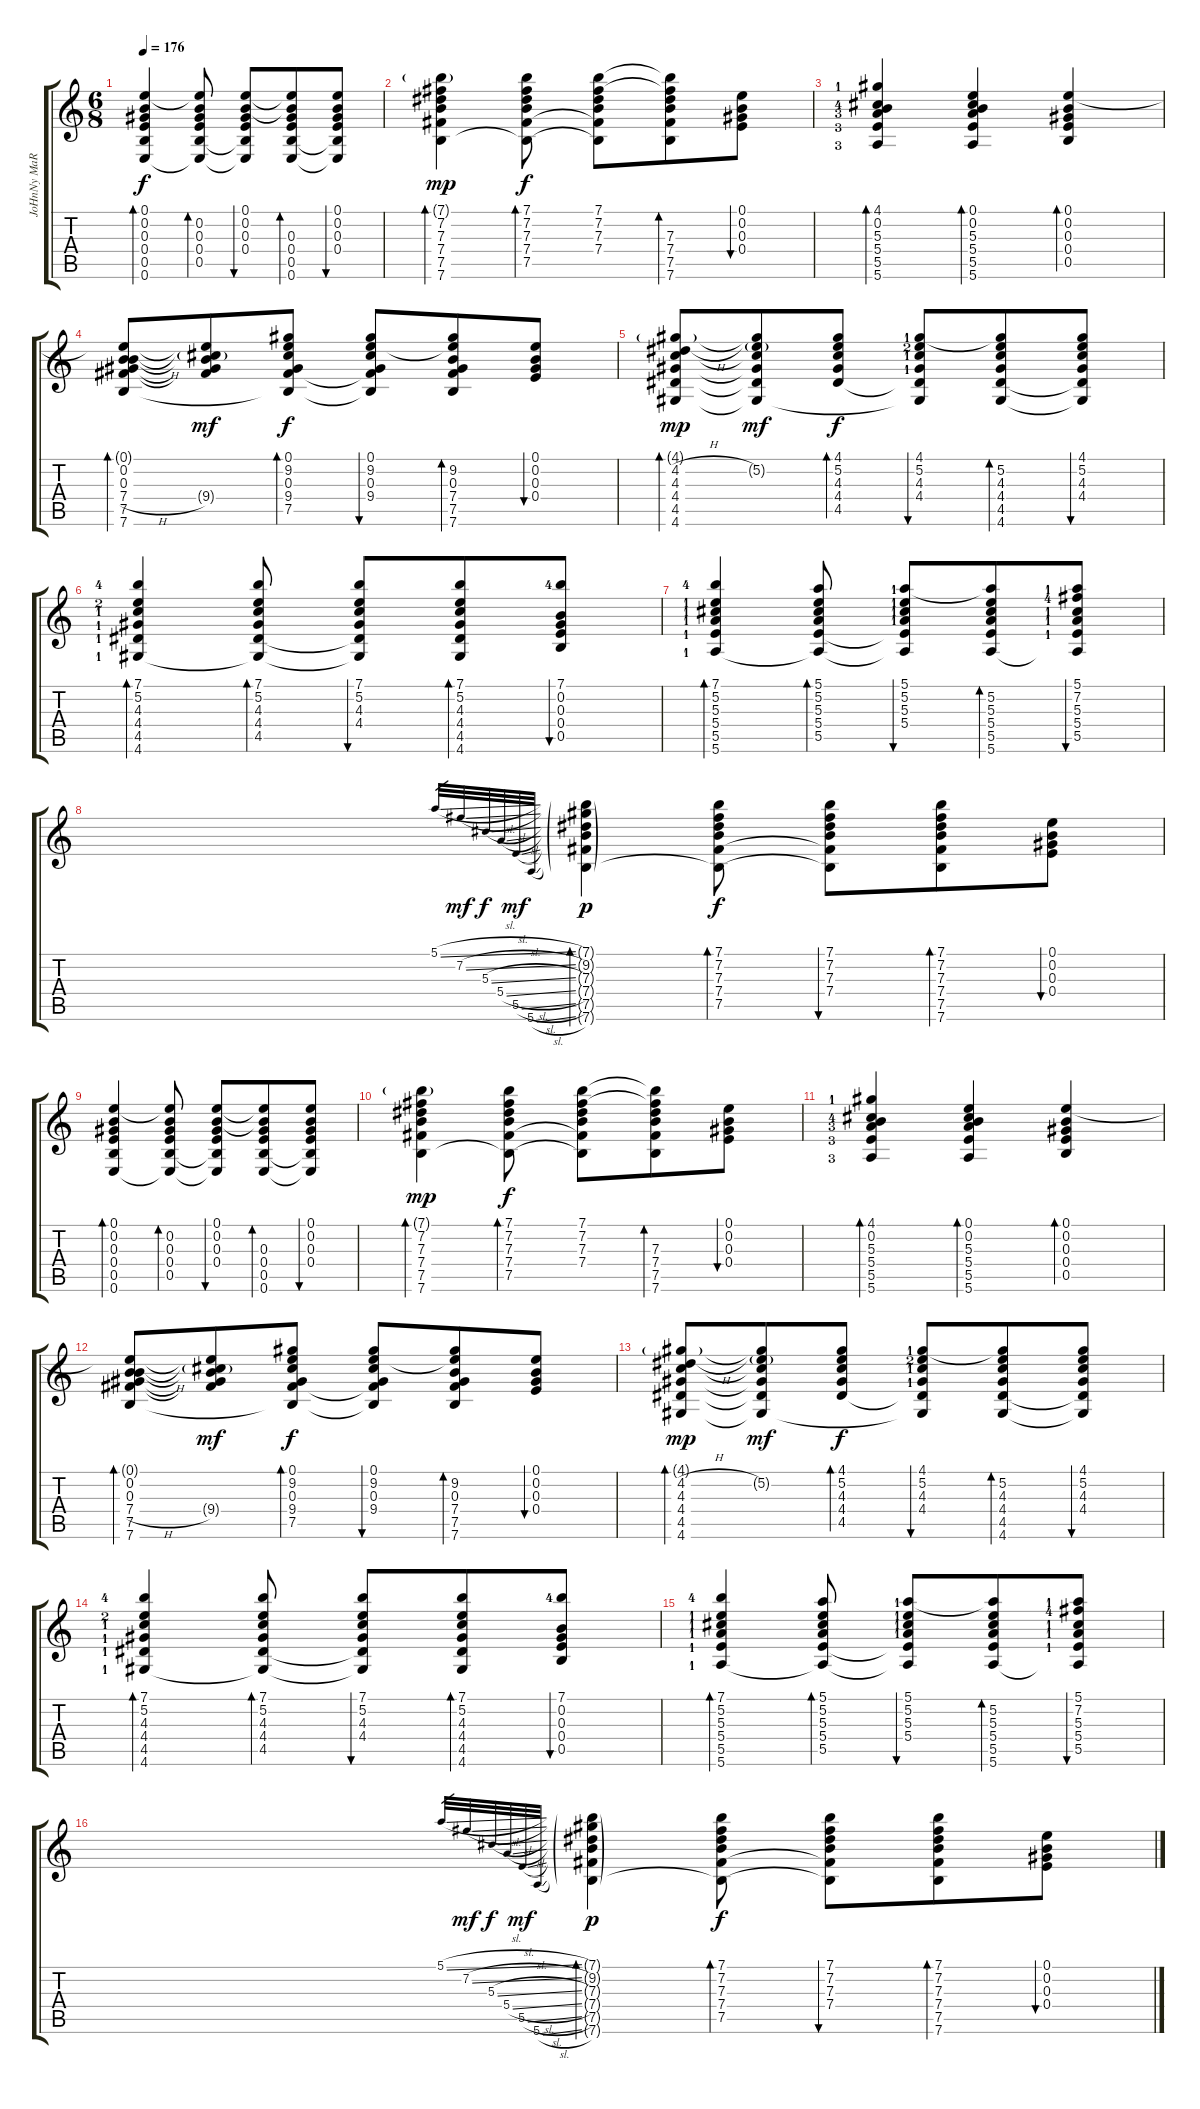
\track ("JoHnNy MaRr" "JoHnNy MaR") {instrument acousticguitarsteel}
\staff {score tabs}
\tuning (E4 B3 Ab3 E3 B2 E2) {hide}
\ts (6 8)
\tempo 176
\clef g2
\ks c
(0.1 0.2 0.3 0.4 0.5 0.6).4{bd 120 dy f volume 16 instrument acousticguitarsteel} (0.1{t} 0.2 0.3 0.4 0.5 0.6{t}).8{bd 60 volume 14} (0.1 0.2 0.3 0.4 0.5{t} 0.6{t}).8{bu 60} (0.1{t} 0.2{t} 0.3 0.4 0.5 0.6).8{bd 60} (0.1 0.2 0.3 0.4 0.5{t} 0.6{t}).8{bu 60} |
(7.1{g} 7.2 7.3 7.4 7.5 7.6).4{bd 60 dy mp volume 16} (7.1 7.2 7.3 7.4 7.5 7.6{t}).8{bd 60 dy f volume 15} (7.1 7.2 7.3 7.4 7.5{t} 7.6{t}).8 (7.1{t} 7.2{t} 7.3 7.4 7.5 7.6).8{bd 60} (0.1 0.2 0.3 0.4).8{bu 60 volume 14} |
(4.1{lf 2} 0.2 5.3{lf 5} 5.4{lf 4} 5.5{lf 4} 5.6{lf 4}).4{bd 120 volume 15} (0.1 0.2 5.3 5.4 5.5 5.6).4{bd 120 volume 14} (0.1 0.2 0.3 0.4 0.5).4{bd 120} |
(0.1{t} 0.2 0.3 7.4{h} 7.5 7.6).8{bd 120} (0.1{t} 0.2{t} 0.3{t} 9.4{g} 7.5{t}).8{dy mf} (0.1 9.2 0.3 9.4 7.5 7.6{t}).8{bd 60 dy f} (0.1 9.2 0.3 9.4 7.5{t} 7.6{t}).8{bu 60} (0.1{t} 9.2 0.3 7.4 7.5 7.6).8{bd 60} (0.1 0.2 0.3 0.4).8{bu 60} |
(4.1{g} 4.2{h} 4.3 4.4 4.5 4.6).8{bd 60 dy mp} (4.1{t} 5.2{g} 4.3{t} 4.4{t} 4.5{t} 4.6{t}).8{dy mf} (4.1 5.2 4.3 4.4 4.5).8{bd 60 dy f} (4.1{lf 2} 5.2{lf 3} 4.3{lf 2} 4.4{lf 2} 4.5{t} 4.6{t}).8{bu 60} (4.1{t} 5.2 4.3 4.4 4.5 4.6).8{bd 60} (4.1 5.2 4.3 4.4 4.5{t} 4.6{t}).8{bu 60} |
(7.1{lf 5} 5.2{lf 3} 4.3{lf 2} 4.4{lf 2} 4.5{lf 2} 4.6{lf 2}).4{bd 60 volume 15} (7.1 5.2 4.3 4.4 4.5 4.6{t}).8{bd 60 volume 14} (7.1 5.2 4.3 4.4 4.5{t} 4.6{t}).8{bu 60} (7.1 5.2 4.3 4.4 4.5 4.6).8{bd 60} (7.1{lf 5} 0.2 0.3 0.4 0.5).8{bu 60} |
(7.1{lf 5} 5.2{lf 2} 5.3{lf 2} 5.4{lf 2} 5.5{lf 2} 5.6{lf 2}).4{bd 60 volume 15} (5.1 5.2 5.3 5.4 5.5 5.6{t}).8{bd 60 volume 14} (5.1{lf 2} 5.2{lf 2} 5.3{lf 2} 5.4{lf 2} 5.5{t} 5.6{t}).8{bu 60} (5.1{t} 5.2 5.3 5.4 5.5 5.6).8{bd 60} (5.1{lf 2} 7.2{lf 5} 5.3{lf 2} 5.4{lf 2} 5.5{lf 2} 5.6{t}).8{bu 60} |
5.1{sl}.32{gr} 7.2{sl}.32{gr dy mf} 5.3{sl}.32{gr dy f} 5.4{sl}.32{gr} 5.5{sl}.32{gr dy mf} 5.6{sl}.32{gr} (7.1{g} 9.2{g} 7.3{g} 7.4{g} 7.5{g} 7.6{g}).4{bd 60 dy p volume 16} (7.1 7.2 7.3 7.4 7.5 7.6{t}).8{bd 60 dy f volume 14} (7.1 7.2 7.3 7.4 7.5{t} 7.6{t}).8{bu 60} (7.1 7.2 7.3 7.4 7.5 7.6).8{bd 60} (0.1 0.2 0.3 0.4).8{bu 60} |
(0.1 0.2 0.3 0.4 0.5 0.6).4{bd 120 volume 16} (0.1{t} 0.2 0.3 0.4 0.5 0.6{t}).8{bd 60 volume 14} (0.1 0.2 0.3 0.4 0.5{t} 0.6{t}).8{bu 60} (0.1{t} 0.2{t} 0.3 0.4 0.5 0.6).8{bd 60} (0.1 0.2 0.3 0.4 0.5{t} 0.6{t}).8{bu 60} |
(7.1{g} 7.2 7.3 7.4 7.5 7.6).4{bd 60 dy mp volume 16} (7.1 7.2 7.3 7.4 7.5 7.6{t}).8{bd 60 dy f volume 15} (7.1 7.2 7.3 7.4 7.5{t} 7.6{t}).8 (7.1{t} 7.2{t} 7.3 7.4 7.5 7.6).8{bd 60} (0.1 0.2 0.3 0.4).8{bu 60 volume 14} |
(4.1{lf 2} 0.2 5.3{lf 5} 5.4{lf 4} 5.5{lf 4} 5.6{lf 4}).4{bd 120 volume 15} (0.1 0.2 5.3 5.4 5.5 5.6).4{bd 120 volume 14} (0.1 0.2 0.3 0.4 0.5).4{bd 120} |
(0.1{t} 0.2 0.3 7.4{h} 7.5 7.6).8{bd 120} (0.1{t} 0.2{t} 0.3{t} 9.4{g} 7.5{t}).8{dy mf} (0.1 9.2 0.3 9.4 7.5 7.6{t}).8{bd 60 dy f} (0.1 9.2 0.3 9.4 7.5{t} 7.6{t}).8{bu 60} (0.1{t} 9.2 0.3 7.4 7.5 7.6).8{bd 60} (0.1 0.2 0.3 0.4).8{bu 60} |
(4.1{g} 4.2{h} 4.3 4.4 4.5 4.6).8{bd 60 dy mp} (4.1{t} 5.2{g} 4.3{t} 4.4{t} 4.5{t} 4.6{t}).8{dy mf} (4.1 5.2 4.3 4.4 4.5).8{bd 60 dy f} (4.1{lf 2} 5.2{lf 3} 4.3{lf 2} 4.4{lf 2} 4.5{t} 4.6{t}).8{bu 60} (4.1{t} 5.2 4.3 4.4 4.5 4.6).8{bd 60} (4.1 5.2 4.3 4.4 4.5{t} 4.6{t}).8{bu 60} |
(7.1{lf 5} 5.2{lf 3} 4.3{lf 2} 4.4{lf 2} 4.5{lf 2} 4.6{lf 2}).4{bd 60 volume 15} (7.1 5.2 4.3 4.4 4.5 4.6{t}).8{bd 60 volume 14} (7.1 5.2 4.3 4.4 4.5{t} 4.6{t}).8{bu 60} (7.1 5.2 4.3 4.4 4.5 4.6).8{bd 60} (7.1{lf 5} 0.2 0.3 0.4 0.5).8{bu 60} |
(7.1{lf 5} 5.2{lf 2} 5.3{lf 2} 5.4{lf 2} 5.5{lf 2} 5.6{lf 2}).4{bd 60 volume 15} (5.1 5.2 5.3 5.4 5.5 5.6{t}).8{bd 60 volume 14} (5.1{lf 2} 5.2{lf 2} 5.3{lf 2} 5.4{lf 2} 5.5{t} 5.6{t}).8{bu 60} (5.1{t} 5.2 5.3 5.4 5.5 5.6).8{bd 60} (5.1{lf 2} 7.2{lf 5} 5.3{lf 2} 5.4{lf 2} 5.5{lf 2} 5.6{t}).8{bu 60} |
5.1{sl}.32{gr} 7.2{sl}.32{gr dy mf} 5.3{sl}.32{gr dy f} 5.4{sl}.32{gr} 5.5{sl}.32{gr dy mf} 5.6{sl}.32{gr} (7.1{g} 9.2{g} 7.3{g} 7.4{g} 7.5{g} 7.6{g}).4{bd 60 dy p volume 16} (7.1 7.2 7.3 7.4 7.5 7.6{t}).8{bd 60 dy f volume 14} (7.1 7.2 7.3 7.4 7.5{t} 7.6{t}).8{bu 60} (7.1 7.2 7.3 7.4 7.5 7.6).8{bd 60} (0.1 0.2 0.3 0.4).8{bu 60}
